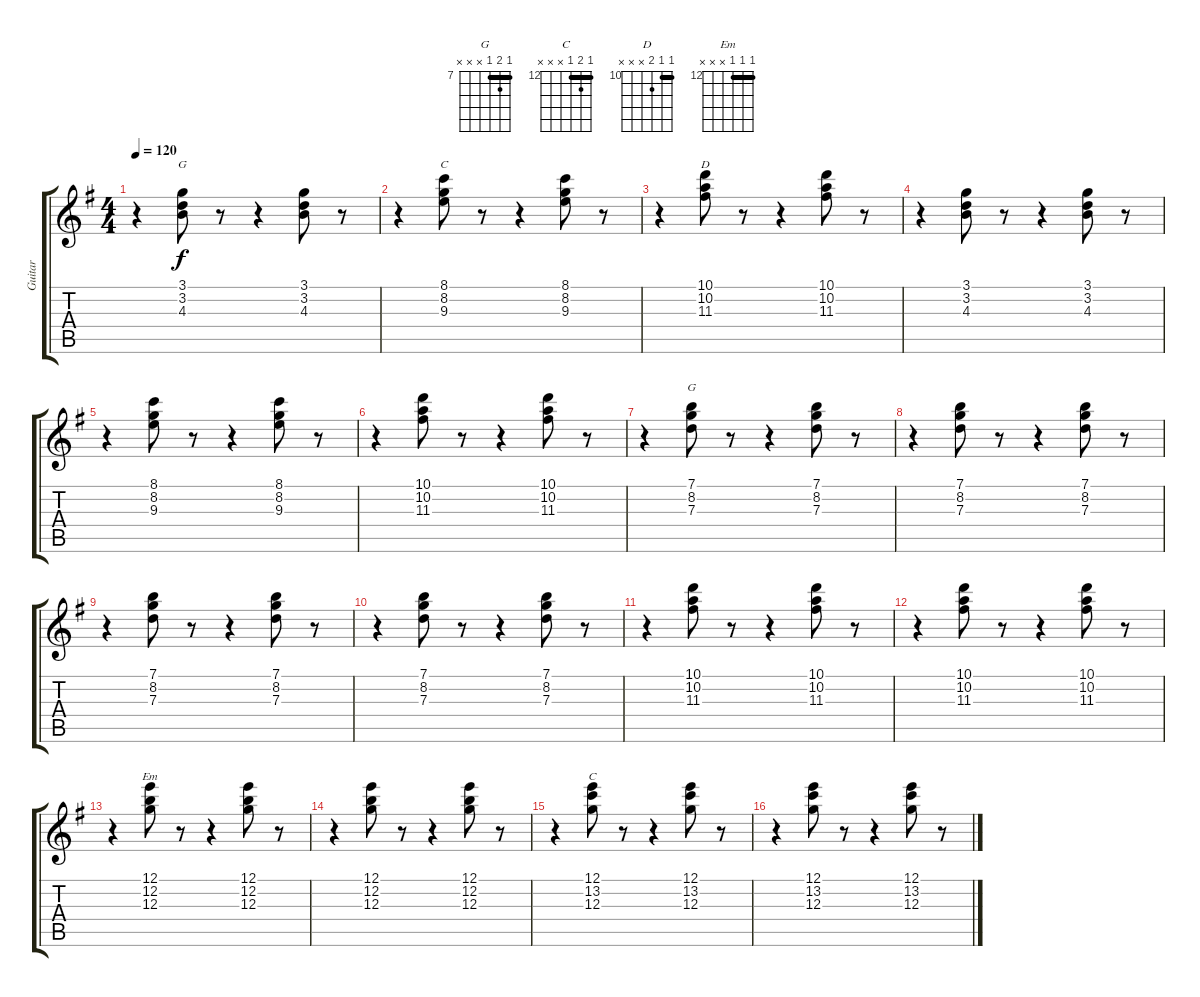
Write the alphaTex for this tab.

\track ("Guitar " "Guitar ") {instrument electricguitarjazz}
\staff {score tabs}
\tuning (E4 B3 G3 D3 A2 E2) {hide}
\chord ("G" 3 3 4 x x x) {barre 3}
\chord ("C" 8 8 9 x x x) {firstfret 8 barre 8}
\chord ("D" 10 10 11 x x x) {firstfret 10 barre 10}
\chord ("G" 7 8 7 x x x) {firstfret 7 barre 7}
\chord ("Em" 12 12 12 x x x) {firstfret 12 barre 12}
\chord ("C" 12 13 12 x x x) {firstfret 12 barre 12}
\ts (4 4)
\tempo 120
\clef g2
\ks g
r.4{dy f} (3.1 3.2 4.3).8{ch "G"} r.8 r.4 (3.1 3.2 4.3).8 r.8 |
r.4 (8.1 8.2 9.3).8{ch "C"} r.8 r.4 (8.1 8.2 9.3).8 r.8 |
r.4 (10.1 10.2 11.3).8{ch "D"} r.8 r.4 (10.1 10.2 11.3).8 r.8 |
r.4 (3.1 3.2 4.3).8 r.8 r.4 (3.1 3.2 4.3).8 r.8 |
r.4 (8.1 8.2 9.3).8 r.8 r.4 (8.1 8.2 9.3).8 r.8 |
r.4 (10.1 10.2 11.3).8 r.8 r.4 (10.1 10.2 11.3).8 r.8 |
r.4 (7.1 8.2 7.3).8{ch "G"} r.8 r.4 (7.1 8.2 7.3).8 r.8 |
r.4 (7.1 8.2 7.3).8 r.8 r.4 (7.1 8.2 7.3).8 r.8 |
r.4 (7.1 8.2 7.3).8 r.8 r.4 (7.1 8.2 7.3).8 r.8 |
r.4 (7.1 8.2 7.3).8 r.8 r.4 (7.1 8.2 7.3).8 r.8 |
r.4 (10.1 10.2 11.3).8 r.8 r.4 (10.1 10.2 11.3).8 r.8 |
r.4 (10.1 10.2 11.3).8 r.8 r.4 (10.1 10.2 11.3).8 r.8 |
r.4 (12.1 12.2 12.3).8{ch "Em"} r.8 r.4 (12.1 12.2 12.3).8 r.8 |
r.4 (12.1 12.2 12.3).8 r.8 r.4 (12.1 12.2 12.3).8 r.8 |
r.4 (12.1 13.2 12.3).8{ch "C"} r.8 r.4 (12.1 13.2 12.3).8 r.8 |
r.4 (12.1 13.2 12.3).8 r.8 r.4 (12.1 13.2 12.3).8 r.8
